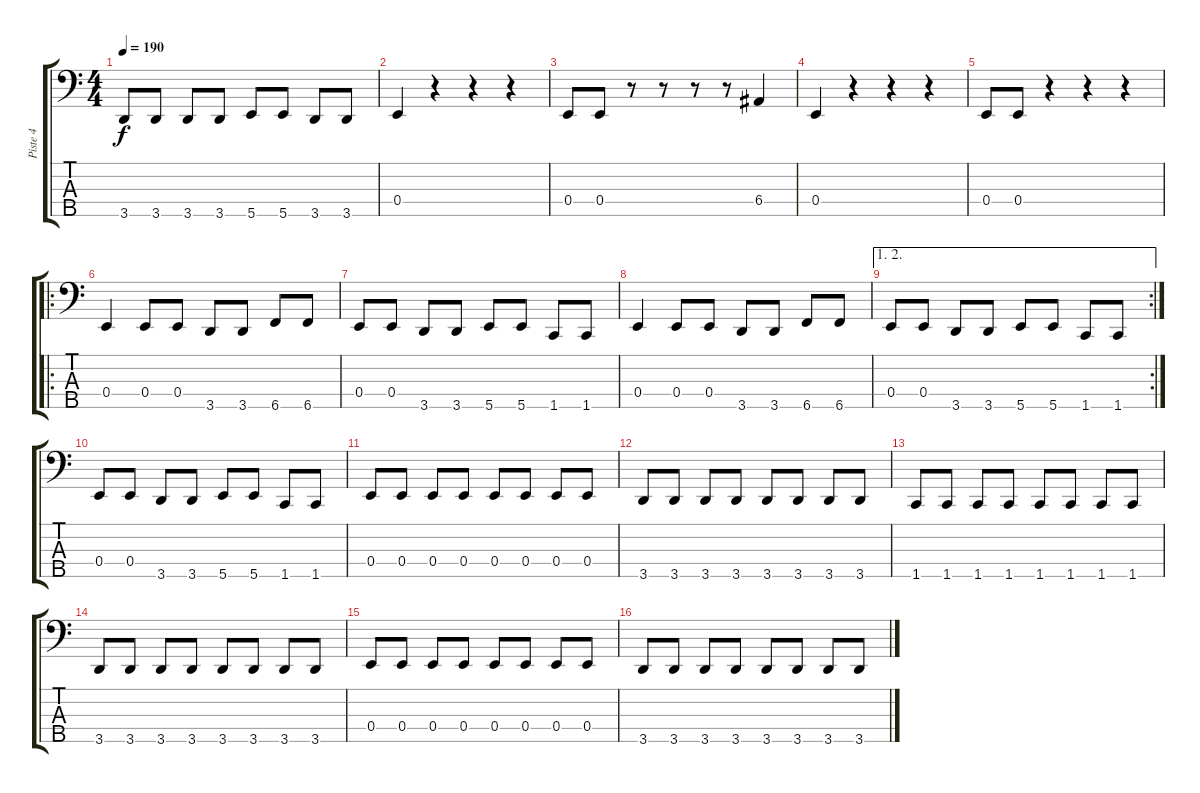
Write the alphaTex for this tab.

\track ("Piste 4" "Piste 4") {instrument electricbasspick}
\staff {score tabs}
\tuning (G2 D2 A1 E1 B0) {hide}
\ts (4 4)
\tempo 190
\clef f4
\ks c
3.5.8{dy f} 3.5.8 3.5.8 3.5.8 5.5.8 5.5.8 3.5.8 3.5.8 |
0.4.4 r.4 r.4 r.4 |
0.4.8 0.4.8 r.8 r.8 r.8 r.8 6.4.4 |
0.4.4 r.4 r.4 r.4 |
0.4.8 0.4.8 r.4 r.4 r.4 |
\ro
0.4.4 0.4.8 0.4.8 3.5.8 3.5.8 6.5.8 6.5.8 |
0.4.8 0.4.8 3.5.8 3.5.8 5.5.8 5.5.8 1.5.8 1.5.8 |
0.4.4 0.4.8 0.4.8 3.5.8 3.5.8 6.5.8 6.5.8 |
\ae (1 2)
\rc 2
0.4.8 0.4.8 3.5.8 3.5.8 5.5.8 5.5.8 1.5.8 1.5.8 |
0.4.8 0.4.8 3.5.8 3.5.8 5.5.8 5.5.8 1.5.8 1.5.8 |
0.4.8 0.4.8 0.4.8 0.4.8 0.4.8 0.4.8 0.4.8 0.4.8 |
3.5.8 3.5.8 3.5.8 3.5.8 3.5.8 3.5.8 3.5.8 3.5.8 |
1.5.8 1.5.8 1.5.8 1.5.8 1.5.8 1.5.8 1.5.8 1.5.8 |
3.5.8 3.5.8 3.5.8 3.5.8 3.5.8 3.5.8 3.5.8 3.5.8 |
0.4.8 0.4.8 0.4.8 0.4.8 0.4.8 0.4.8 0.4.8 0.4.8 |
3.5.8 3.5.8 3.5.8 3.5.8 3.5.8 3.5.8 3.5.8 3.5.8
